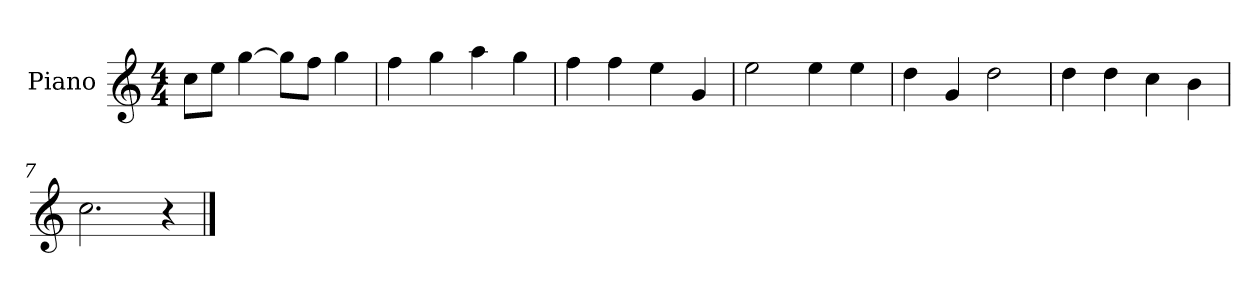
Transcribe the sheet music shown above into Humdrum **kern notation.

**kern
*part1
*staff1
*I"Piano
*I'P-no
*clefG2
*k[]
*M4/4
*MM90
=1
8cc\L
8ee\J
[4gg\
8gg\L]
8ff\J
4gg\
=2
4ff\
4gg\
4aa\
4gg\
=3
4ff\
4ff\
4ee\
4g/
=4
2ee\
4ee\
4ee\
=5
4dd\
4g/
2dd\
=6
4dd\
4dd\
4cc\
4b\
=7
2.cc\
4r
==
*-
